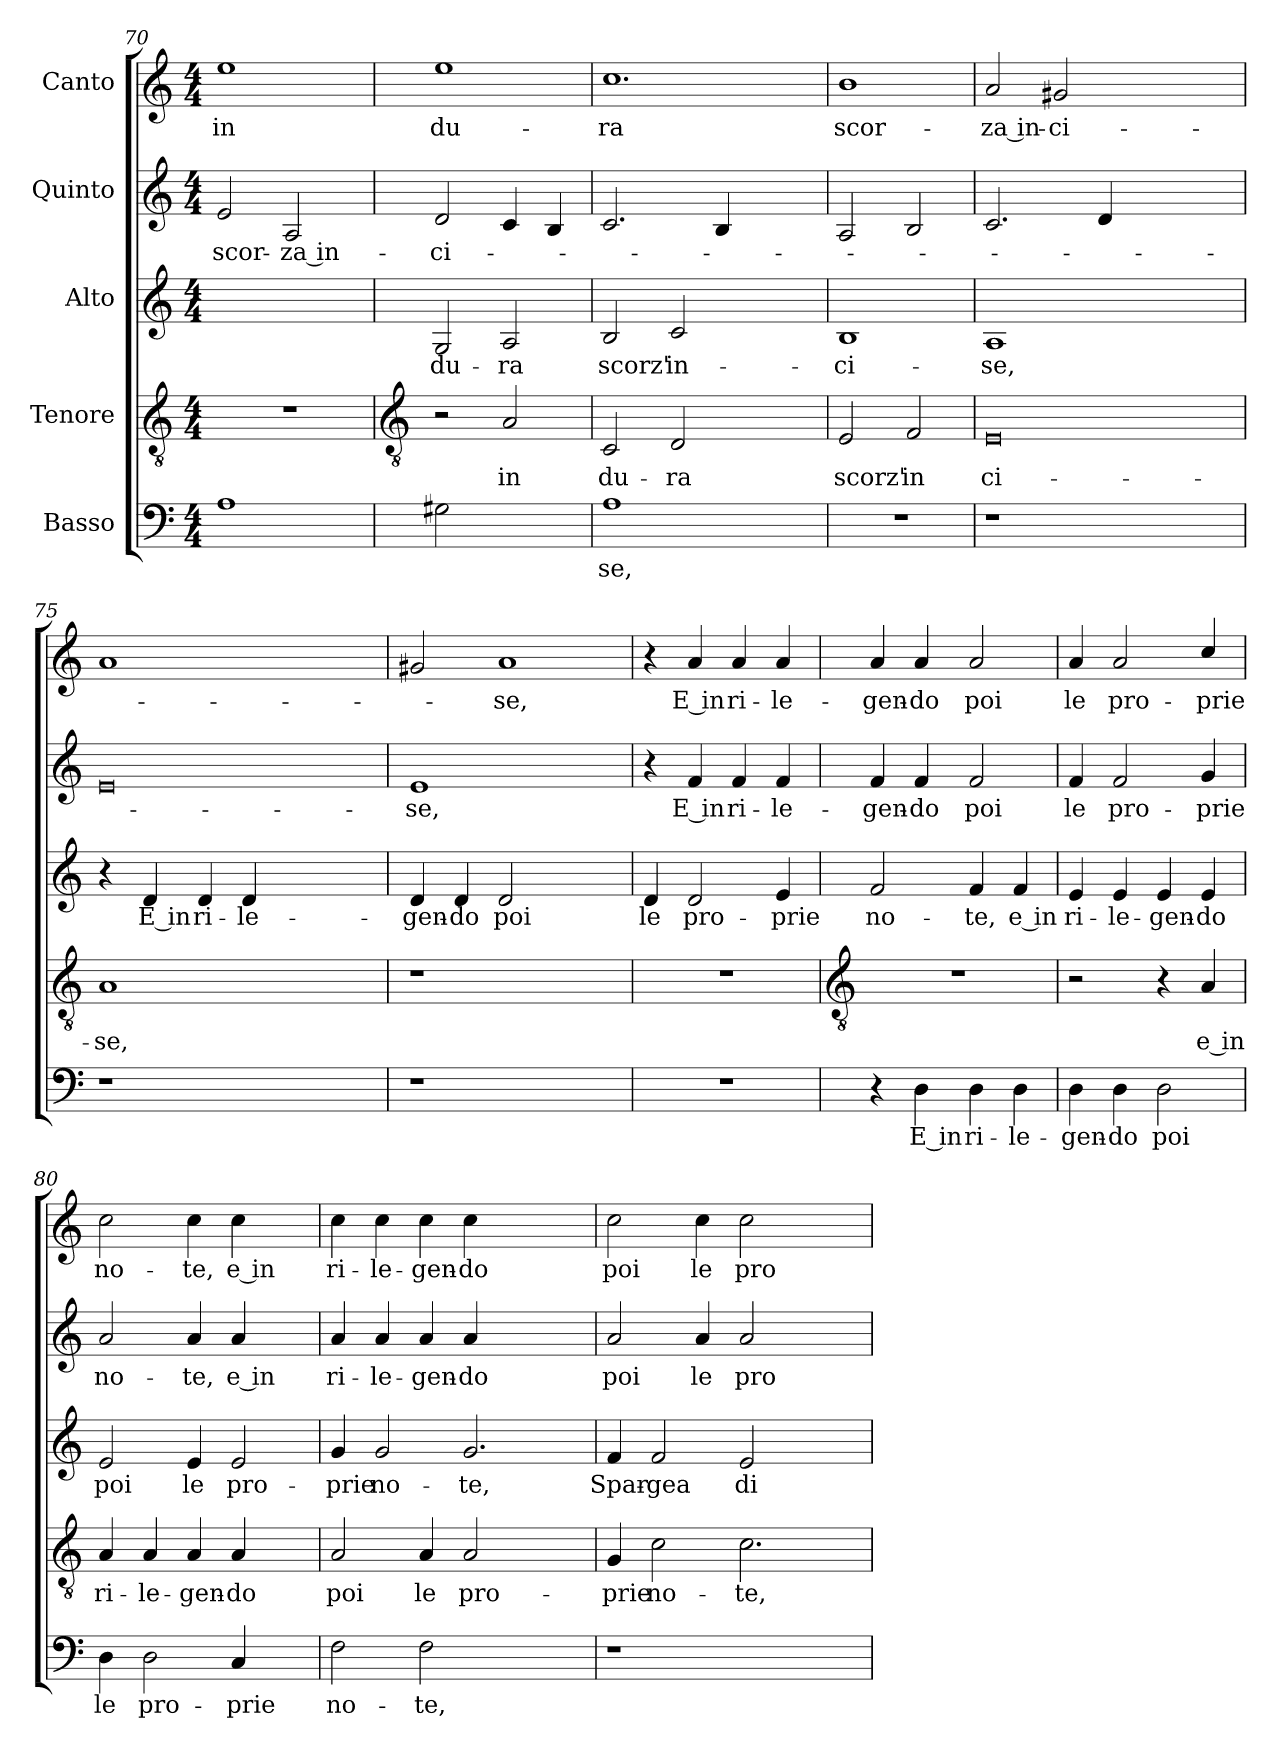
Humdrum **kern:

**kern	**text	**kern	**text	**kern	**text	**kern	**text	**kern	**text
*part5	*part5	*part4	*part4	*part3	*part3	*part2	*part2	*part1	*part1
*staff5	*staff5	*staff4	*staff4	*staff3	*staff3	*staff2	*staff2	*staff1	*staff1
*I"Basso	*	*I"Tenore	*	*I"Alto	*	*I"Quinto	*	*I"Canto	*
*clefF4	*	*clefGv2	*	*clefG2	*	*clefG2	*	*clefG2	*
*k[]	*	*k[]	*	*k[]	*	*k[]	*	*k[]	*
*C:	*	*C:	*	*C:	*	*C:	*	*C:	*
*M4/4	*	*M4/4	*	*M4/4	*	*M4/4	*	*M4/4	*
=70A	=70A	=70A	=70A	=70A	=70A	=70A	=70A	=70A	=70A
!	!	!	!	!	!	!	!LO:LY:b	!	!LO:LY:b
1A	.	1r	.	2.eyy_	.	2e	scor-	1ee	in
!	!	!	!	!	!	!	!LO:LY:b	!	!
.	.	.	.	.	.	2A	-za in-	.	.
.	.	.	.	4eyy]	.	.	.	.	.
!!LO:LB:g=z
=71A	=71A	=71A	=71A	=71A	=71A	=71A	=71A	=71A	=71A
*	*	*clefGv2	*	*	*	*	*	*	*
!	!	!	!	!	!LO:LY:b	!	!LO:LY:b	!	!LO:LY:b
2G#X	.	2r	.	2G	du-	2d	-ci-	1ee	du-
!	!	!	!LO:LY:b	!	!LO:LY:b	!	!	!	!
2ryy	.	2A	in	2A	-ra	4c	.	.	.
.	.	.	.	.	.	4B	.	.	.
!!LO:LB:g=z
=72	=72	=72	=72	=72	=72	=72	=72	=72	=72
!	!LO:LY:b	!	!LO:LY:b	!	!LO:LY:b	!	!	!	!LO:LY:b
1A	-se,	2C	du-	2B	scorz'	2.c	.	1.cc	-ra
!	!	!	!LO:LY:b	!	!LO:LY:b	!	!	!	!
.	.	2D	-ra	2c	in-	.	.	.	.
.	.	.	.	.	.	4B	.	.	.
2ryy	.	2ryy	.	2ryy	.	2ryy	.	.	.
=73	=73	=73	=73	=73	=73	=73	=73	=73	=73
!	!	!	!LO:LY:b	!	!LO:LY:b	!	!	!	!LO:LY:b
1r	.	2E	scorz'	1B	-ci-	2A	.	1b	scor-
!	!	!	!LO:LY:b	!	!	!	!	!	!
.	.	2F	in	.	.	2B	.	.	.
=74	=74	=74	=74	=74	=74	=74	=74	=74	=74
!	!	!	!LO:LY:b	!	!LO:LY:b	!	!	!	!LO:LY:b
1r	.	0E	ci-	1A	-se,	2.c	.	2a	-za in-
!	!	!	!	!	!	!	!	!	!LO:LY:b
.	.	.	.	.	.	.	.	2g#X	-ci-
.	.	.	.	.	.	4d	.	.	.
1ryy	.	.	.	1ryy	.	1ryy	.	1ryy	.
=75	=75	=75	=75	=75	=75	=75	=75	=75	=75
!	!	!	!LO:LY:b	!	!	!	!	!	!
1r	.	1A	-se,	4r	.	0e	.	1a	.
!	!	!	!	!	!LO:LY:b	!	!	!	!
.	.	.	.	4d	E in	.	.	.	.
!	!	!	!	!	!LO:LY:b	!	!	!	!
.	.	.	.	4d	ri-	.	.	.	.
!	!	!	!	!	!LO:LY:b	!	!	!	!
.	.	.	.	4d	-le-	.	.	.	.
1ryy	.	1ryy	.	1ryy	.	.	.	1ryy	.
=76	=76	=76	=76	=76	=76	=76	=76	=76	=76
!	!	!	!	!	!LO:LY:b	!	!LO:LY:b	!	!
1r	.	1r	.	4d	-gen-	1e	-se,	2g#X	.
!	!	!	!	!	!LO:LY:b	!	!	!	!
.	.	.	.	4d	-do	.	.	.	.
!	!	!	!	!	!LO:LY:b	!	!	!	!LO:LY:b
.	.	.	.	2d	poi	.	.	1a	-se,
2ryy	.	2ryy	.	2ryy	.	2ryy	.	.	.
!!LO:LB:g=z
=77	=77	=77	=77	=77	=77	=77	=77	=77	=77
!	!	!	!	!	!LO:LY:b	!	!	!	!
1r	.	1r	.	4d	le	4r	.	4r	.
!	!	!	!	!	!LO:LY:b	!	!LO:LY:b	!	!LO:LY:b
.	.	.	.	2d	pro-	4f	E in	4a	E in
!	!	!	!	!	!	!	!LO:LY:b	!	!LO:LY:b
.	.	.	.	.	.	4f	ri-	4a	ri-
!	!	!	!	!	!LO:LY:b	!	!LO:LY:b	!	!LO:LY:b
.	.	.	.	4e	-prie	4f	-le-	4a	-le-
!!LO:LB:g=z
=78	=78	=78	=78	=78	=78	=78	=78	=78	=78
*	*	*clefGv2	*	*	*	*	*	*	*
!	!	!	!	!	!LO:LY:b	!	!LO:LY:b	!	!LO:LY:b
4r	.	1r	.	2f	no-	4f	-gen-	4a	-gen-
!	!LO:LY:b	!	!	!	!	!	!LO:LY:b	!	!LO:LY:b
4D	E in	.	.	.	.	4f	-do	4a	-do
!	!LO:LY:b	!	!	!	!LO:LY:b	!	!LO:LY:b	!	!LO:LY:b
4D	ri-	.	.	4f	-te,	2f	poi	2a	poi
!	!LO:LY:b	!	!	!	!LO:LY:b	!	!	!	!
4D	-le-	.	.	4f	e in	.	.	.	.
!!LO:LB:g=z
=79	=79	=79	=79	=79	=79	=79	=79	=79	=79
!	!LO:LY:b	!	!	!	!LO:LY:b	!	!LO:LY:b	!	!LO:LY:b
*	*	*	*	*	*	*	*	*^	*
4D	-gen-	2r	.	4e	ri-	4f	le	4a	1ryy	le
!	!LO:LY:b	!	!	!	!LO:LY:b	!	!LO:LY:b	!	!	!LO:LY:b
4D	-do	.	.	4e	-le-	2f	pro-	2a	.	pro-
!	!LO:LY:b	!	!	!	!LO:LY:b	!	!	!	!	!
2D	poi	4r	.	4e	-gen-	.	.	.	.	.
!	!	!	!LO:LY:b	!	!LO:LY:b	!	!LO:LY:b	!	!	!LO:LY:b
.	.	4A	e in	4e	-do	4g	-prie	4cc	.	-prie
!!LO:LB:g=z	!!
=80	=80	=80	=80	=80	=80	=80	=80	=80	=80	=80
!	!LO:LY:b	!	!LO:LY:b	!	!LO:LY:b	!	!LO:LY:b	!	!	!LO:LY:b
4D	le	4A	ri-	2e	poi	2a	no-	2cc	1ryy	no-
!	!LO:LY:b	!	!LO:LY:b	!	!	!	!	!	!	!
2D	pro-	4A	-le-	.	.	.	.	.	.	.
!	!	!	!LO:LY:b	!	!LO:LY:b	!	!LO:LY:b	!	!	!LO:LY:b
.	.	4A	-gen-	4e	le	4a	-te,	4cc	.	-te,
!	!LO:LY:b	!	!LO:LY:b	!	!LO:LY:b	!	!LO:LY:b	!	!	!LO:LY:b
4C	-prie	4A	-do	2e	pro-	4a	e in	4cc	.	e in
4ryy	.	4ryy	.	.	.	4ryy	.	4ryy	4ryy	.
=81	=81	=81	=81	=81	=81	=81	=81	=81	=81	=81
!	!LO:LY:b	!	!LO:LY:b	!	!LO:LY:b	!	!LO:LY:b	!	!	!LO:LY:b
2F	no-	2A	poi	4g	-prie	4a	ri-	4cc	1ryy	ri-
!	!	!	!	!	!LO:LY:b	!	!LO:LY:b	!	!	!LO:LY:b
.	.	.	.	2g	no-	4a	-le-	4cc	.	-le-
!	!LO:LY:b	!	!LO:LY:b	!	!	!	!LO:LY:b	!	!	!LO:LY:b
2F	-te,	4A	le	.	.	4a	-gen-	4cc	.	-gen-
!	!	!	!LO:LY:b	!	!LO:LY:b	!	!LO:LY:b	!	!	!LO:LY:b
.	.	2A	pro-	2.g	-te,	4a	-do	4cc	.	-do
2ryy	.	.	.	.	.	2ryy	.	2ryy	2ryy	.
.	.	4ryy	.	.	.	.	.	.	.	.
=82	=82	=82	=82	=82	=82	=82	=82	=82	=82	=82
!	!	!	!LO:LY:b	!	!LO:LY:b	!	!LO:LY:b	!	!	!LO:LY:b
1r	.	4G	-prie	4f	Spar-	2a	poi	2cc	2ryy	poi
!	!	!	!LO:LY:b	!	!LO:LY:b	!	!	!	!	!
.	.	2c	no-	2f	-gea	.	.	.	.	.
!	!	!	!	!	!	!	!LO:LY:b	!	!	!LO:LY:b
.	.	.	.	.	.	4a	le	4cc	4ryy	le
!	!	!	!LO:LY:b	!	!LO:LY:b	!	!LO:LY:b	!	!	!LO:LY:b
.	.	2.c	-te,	2e	di	2a	pro-	2cc	4ryy	pro-
2ryy	.	.	.	.	.	.	.	.	4ryy	.
.	.	.	.	4ryy	.	4ryy	.	4ryy	4ryy	.
*	*	*	*	*	*	*	*	*v	*v	*
=	=	=	=	=	=	=	=	=	=
*-	*-	*-	*-	*-	*-	*-	*-	*-	*-
